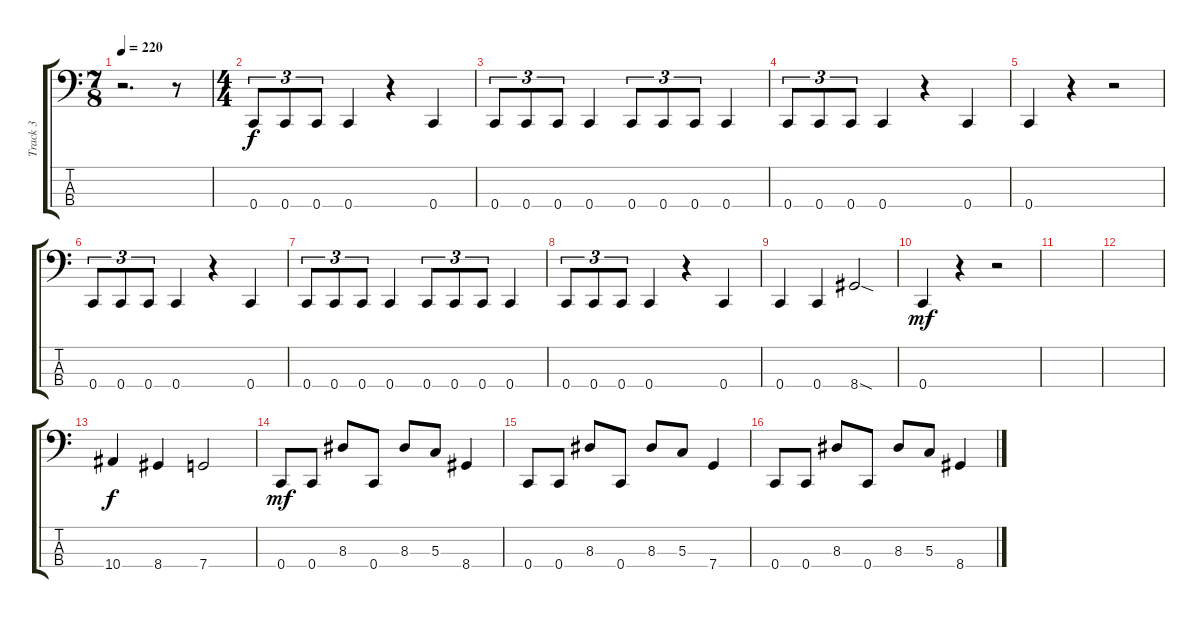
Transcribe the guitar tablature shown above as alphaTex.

\track ("Track 3" "Track 3") {instrument electricbassfinger}
\staff {score tabs}
\tuning (F2 C2 G1 C1) {hide}
\ts (7 8)
\tempo 220
\clef f4
\ks c
r.2{d dy f} r.8 |
\ts (4 4)
0.4.8{tu (3 2)} 0.4.8{tu (3 2)} 0.4.8{tu (3 2)} 0.4.4 r.4 0.4.4 |
0.4.8{tu (3 2)} 0.4.8{tu (3 2)} 0.4.8{tu (3 2)} 0.4.4 0.4.8{tu (3 2)} 0.4.8{tu (3 2)} 0.4.8{tu (3 2)} 0.4.4 |
0.4.8{tu (3 2)} 0.4.8{tu (3 2)} 0.4.8{tu (3 2)} 0.4.4 r.4 0.4.4 |
0.4.4 r.4 r.2 |
0.4.8{tu (3 2)} 0.4.8{tu (3 2)} 0.4.8{tu (3 2)} 0.4.4 r.4 0.4.4 |
0.4.8{tu (3 2)} 0.4.8{tu (3 2)} 0.4.8{tu (3 2)} 0.4.4 0.4.8{tu (3 2)} 0.4.8{tu (3 2)} 0.4.8{tu (3 2)} 0.4.4 |
0.4.8{tu (3 2)} 0.4.8{tu (3 2)} 0.4.8{tu (3 2)} 0.4.4 r.4 0.4.4 |
0.4.4 0.4.4 8.4{sod}.2 |
0.4.4{dy mf} r.4 r.2 |
|
|
10.4.4{dy f} 8.4.4 7.4.2 |
0.4.8{dy mf} 0.4.8 8.3.8 0.4.8 8.3.8 5.3.8 8.4.4 |
0.4.8 0.4.8 8.3.8 0.4.8 8.3.8 5.3.8 7.4.4 |
0.4.8 0.4.8 8.3.8 0.4.8 8.3.8 5.3.8 8.4.4
